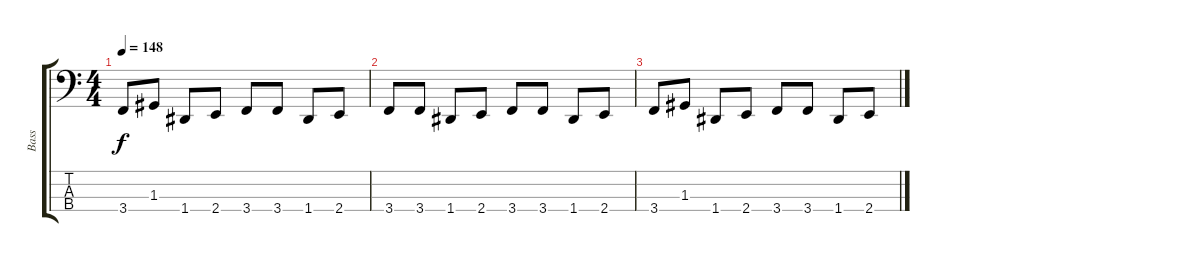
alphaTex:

\track ("Bass" "Bass") {instrument electricbassfinger}
\staff {score tabs}
\tuning (F2 C2 G1 D1) {hide}
\ts (4 4)
\tempo 148
\clef f4
\ks c
3.4.8{dy f} 1.3.8 1.4.8 2.4.8 3.4.8 3.4.8 1.4.8 2.4.8 |
3.4.8 3.4.8 1.4.8 2.4.8 3.4.8 3.4.8 1.4.8 2.4.8 |
3.4.8 1.3.8 1.4.8 2.4.8 3.4.8 3.4.8 1.4.8 2.4.8
